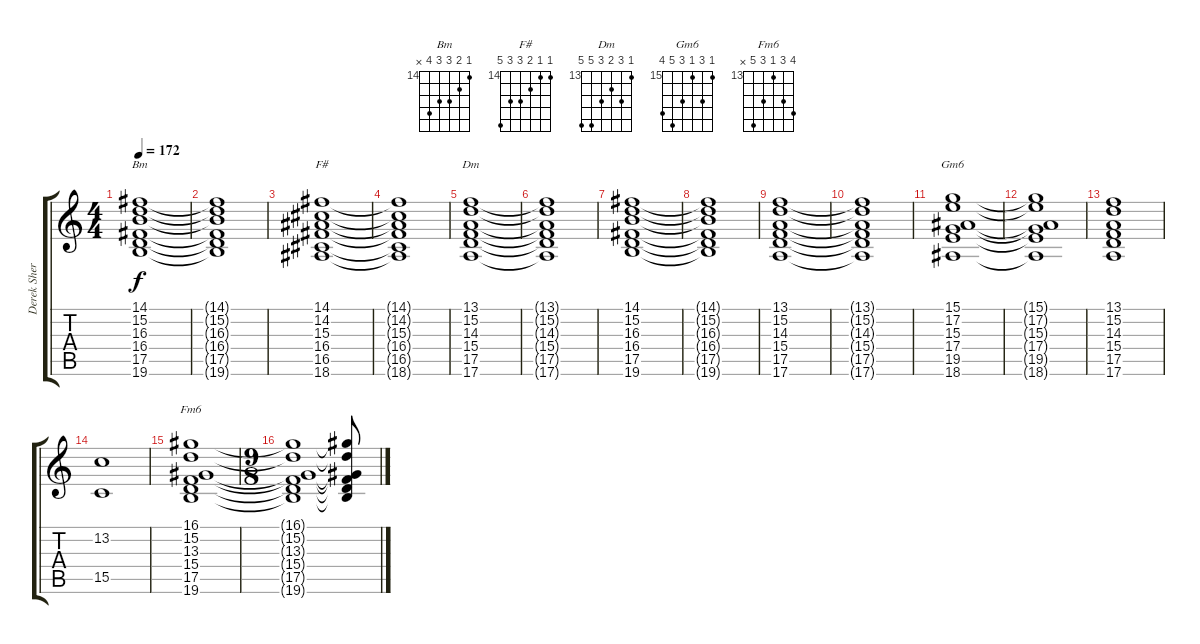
\track ("Derek Sherinian" "Derek Sher") {instrument stringensemble1}
\staff {score tabs}
\tuning (E4 B3 G3 D3 A2 E2) {hide}
\chord ("Bm" 14 15 16 16 17 x) {firstfret 14}
\chord ("F#" 14 14 15 16 16 18) {firstfret 14}
\chord ("Dm" 13 15 14 15 17 17) {firstfret 13}
\chord ("Gm6" 15 17 15 17 19 18) {firstfret 15}
\chord ("Fm6" 16 15 13 15 17 x) {firstfret 13}
\ts (4 4)
\tempo 172
\clef g2
\ks c
(14.1 15.2 16.3 16.4 17.5 19.6).1{ch "Bm" dy f volume 13 instrument churchorgan} |
(14.1{t} 15.2{t} 16.3{t} 16.4{t} 17.5{t} 19.6{t}).1 |
(14.1 14.2 15.3 16.4 16.5 18.6).1{ch "F#"} |
(14.1{t} 14.2{t} 15.3{t} 16.4{t} 16.5{t} 18.6{t}).1 |
(13.1 15.2 14.3 15.4 17.5 17.6).1{ch "Dm"} |
(13.1{t} 15.2{t} 14.3{t} 15.4{t} 17.5{t} 17.6{t}).1 |
(14.1 15.2 16.3 16.4 17.5 19.6).1 |
(14.1{t} 15.2{t} 16.3{t} 16.4{t} 17.5{t} 19.6{t}).1 |
(13.1 15.2 14.3 15.4 17.5 17.6).1 |
(13.1{t} 15.2{t} 14.3{t} 15.4{t} 17.5{t} 17.6{t}).1 |
(15.1 17.2 15.3 17.4 19.5 18.6).1{ch "Gm6"} |
(15.1{t} 17.2{t} 15.3{t} 17.4{t} 19.5{t} 18.6{t}).1 |
(13.1 15.2 14.3 15.4 17.5 17.6).1 |
(13.2 15.5).1 |
(16.1 15.2 13.3 15.4 17.5 19.6).1{ch "Fm6"} |
\ts (9 8)
(16.1{t} 15.2{t} 13.3{t} 15.4{t} 17.5{t} 19.6{t}).1 (16.1{t} 15.2{t} 13.3{t} 15.4{t} 17.5{t} 19.6{t}).8
